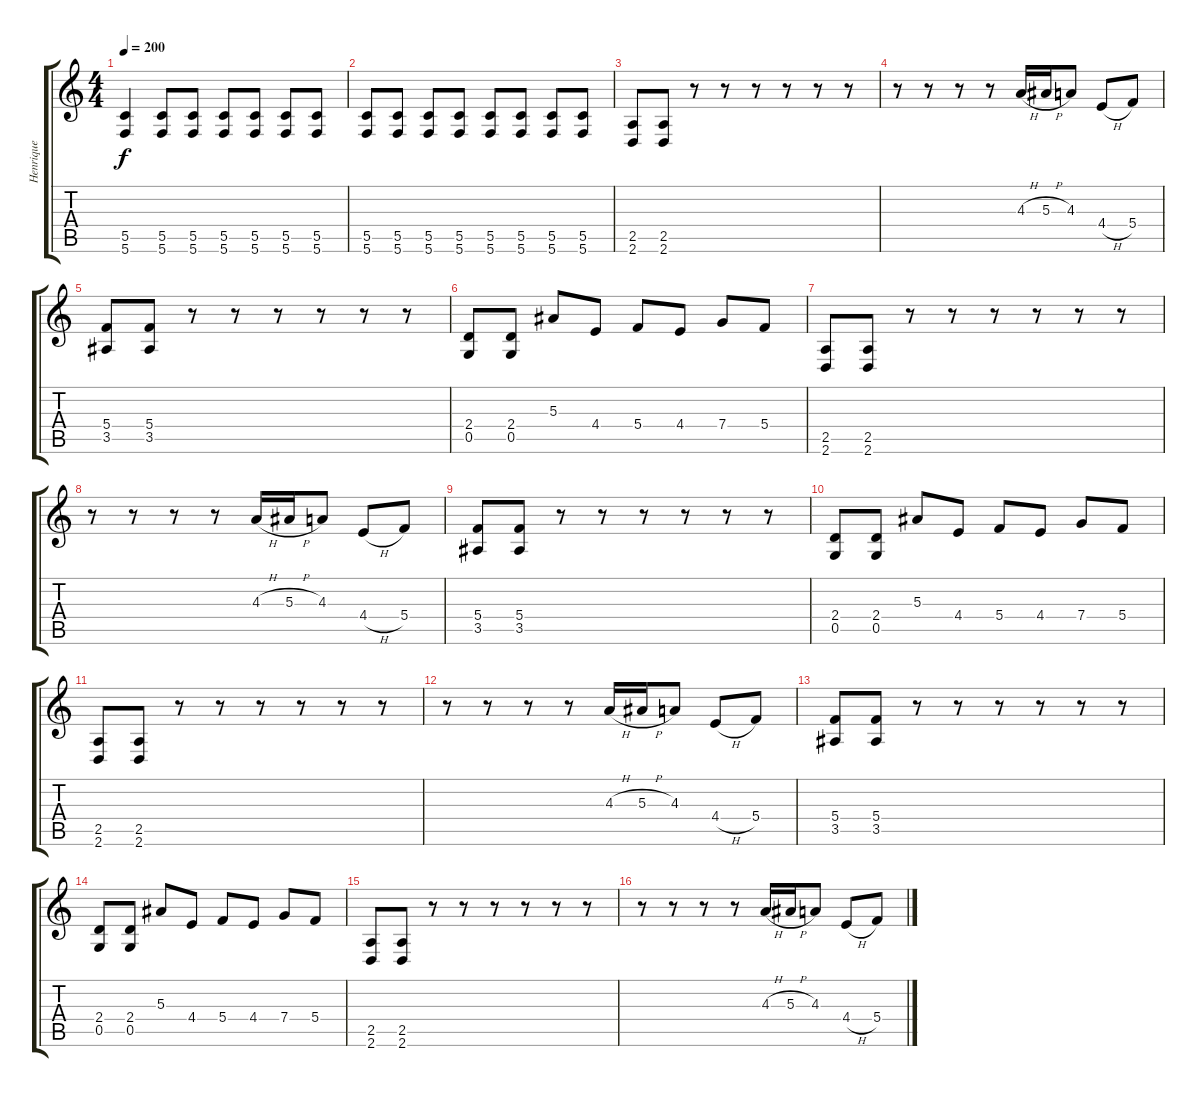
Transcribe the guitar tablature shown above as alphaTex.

\track ("Henrique" "Henrique") {instrument distortionguitar}
\staff {score tabs}
\tuning (D4 A3 F3 C3 G2 C2) {hide}
\ts (4 4)
\tempo 200
\clef g2
\ks c
(5.5 5.6).4{dy f} (5.5 5.6).8 (5.5 5.6).8 (5.5 5.6).8 (5.5 5.6).8 (5.5 5.6).8 (5.5 5.6).8 |
(5.5 5.6).8 (5.5 5.6).8 (5.5 5.6).8 (5.5 5.6).8 (5.5 5.6).8 (5.5 5.6).8 (5.5 5.6).8 (5.5 5.6).8 |
(2.5 2.6).8 (2.5 2.6).8 r.8 r.8 r.8 r.8 r.8 r.8 |
r.8 r.8 r.8 r.8 4.3{h}.16 5.3{h}.16 4.3.8 4.4{h}.8 5.4.8 |
(5.4 3.5).8 (5.4 3.5).8 r.8 r.8 r.8 r.8 r.8 r.8 |
(2.4 0.5).8 (2.4 0.5).8 5.3.8 4.4.8 5.4.8 4.4.8 7.4.8 5.4.8 |
(2.5 2.6).8 (2.5 2.6).8 r.8 r.8 r.8 r.8 r.8 r.8 |
r.8 r.8 r.8 r.8 4.3{h}.16 5.3{h}.16 4.3.8 4.4{h}.8 5.4.8 |
(5.4 3.5).8 (5.4 3.5).8 r.8 r.8 r.8 r.8 r.8 r.8 |
(2.4 0.5).8 (2.4 0.5).8 5.3.8 4.4.8 5.4.8 4.4.8 7.4.8 5.4.8 |
(2.5 2.6).8 (2.5 2.6).8 r.8 r.8 r.8 r.8 r.8 r.8 |
r.8 r.8 r.8 r.8 4.3{h}.16 5.3{h}.16 4.3.8 4.4{h}.8 5.4.8 |
(5.4 3.5).8 (5.4 3.5).8 r.8 r.8 r.8 r.8 r.8 r.8 |
(2.4 0.5).8 (2.4 0.5).8 5.3.8 4.4.8 5.4.8 4.4.8 7.4.8 5.4.8 |
(2.5 2.6).8 (2.5 2.6).8 r.8 r.8 r.8 r.8 r.8 r.8 |
r.8 r.8 r.8 r.8 4.3{h}.16 5.3{h}.16 4.3.8 4.4{h}.8 5.4.8
